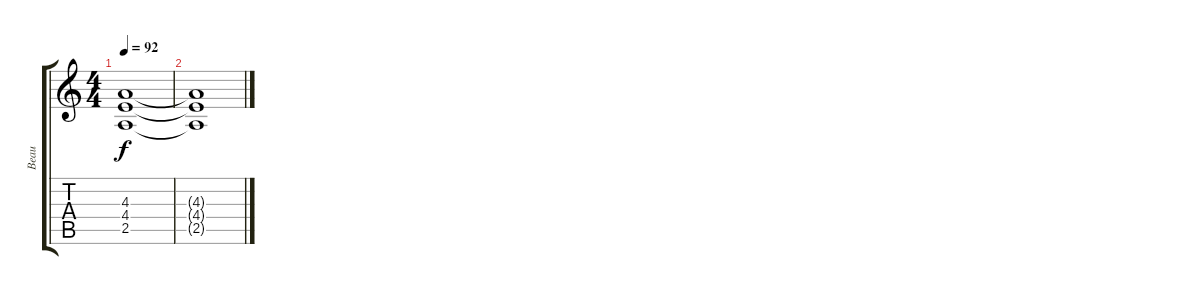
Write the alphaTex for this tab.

\track ("Beau" "Beau") {instrument distortionguitar}
\staff {score tabs}
\tuning (D4 A3 F3 C3 G2 D2) {hide}
\ts (4 4)
\tempo 92
\clef g2
\ks c
(4.3{t} 4.4{t} 2.5{t}).1{dy f} |
(4.3{t} 4.4{t} 2.5{t}).1
